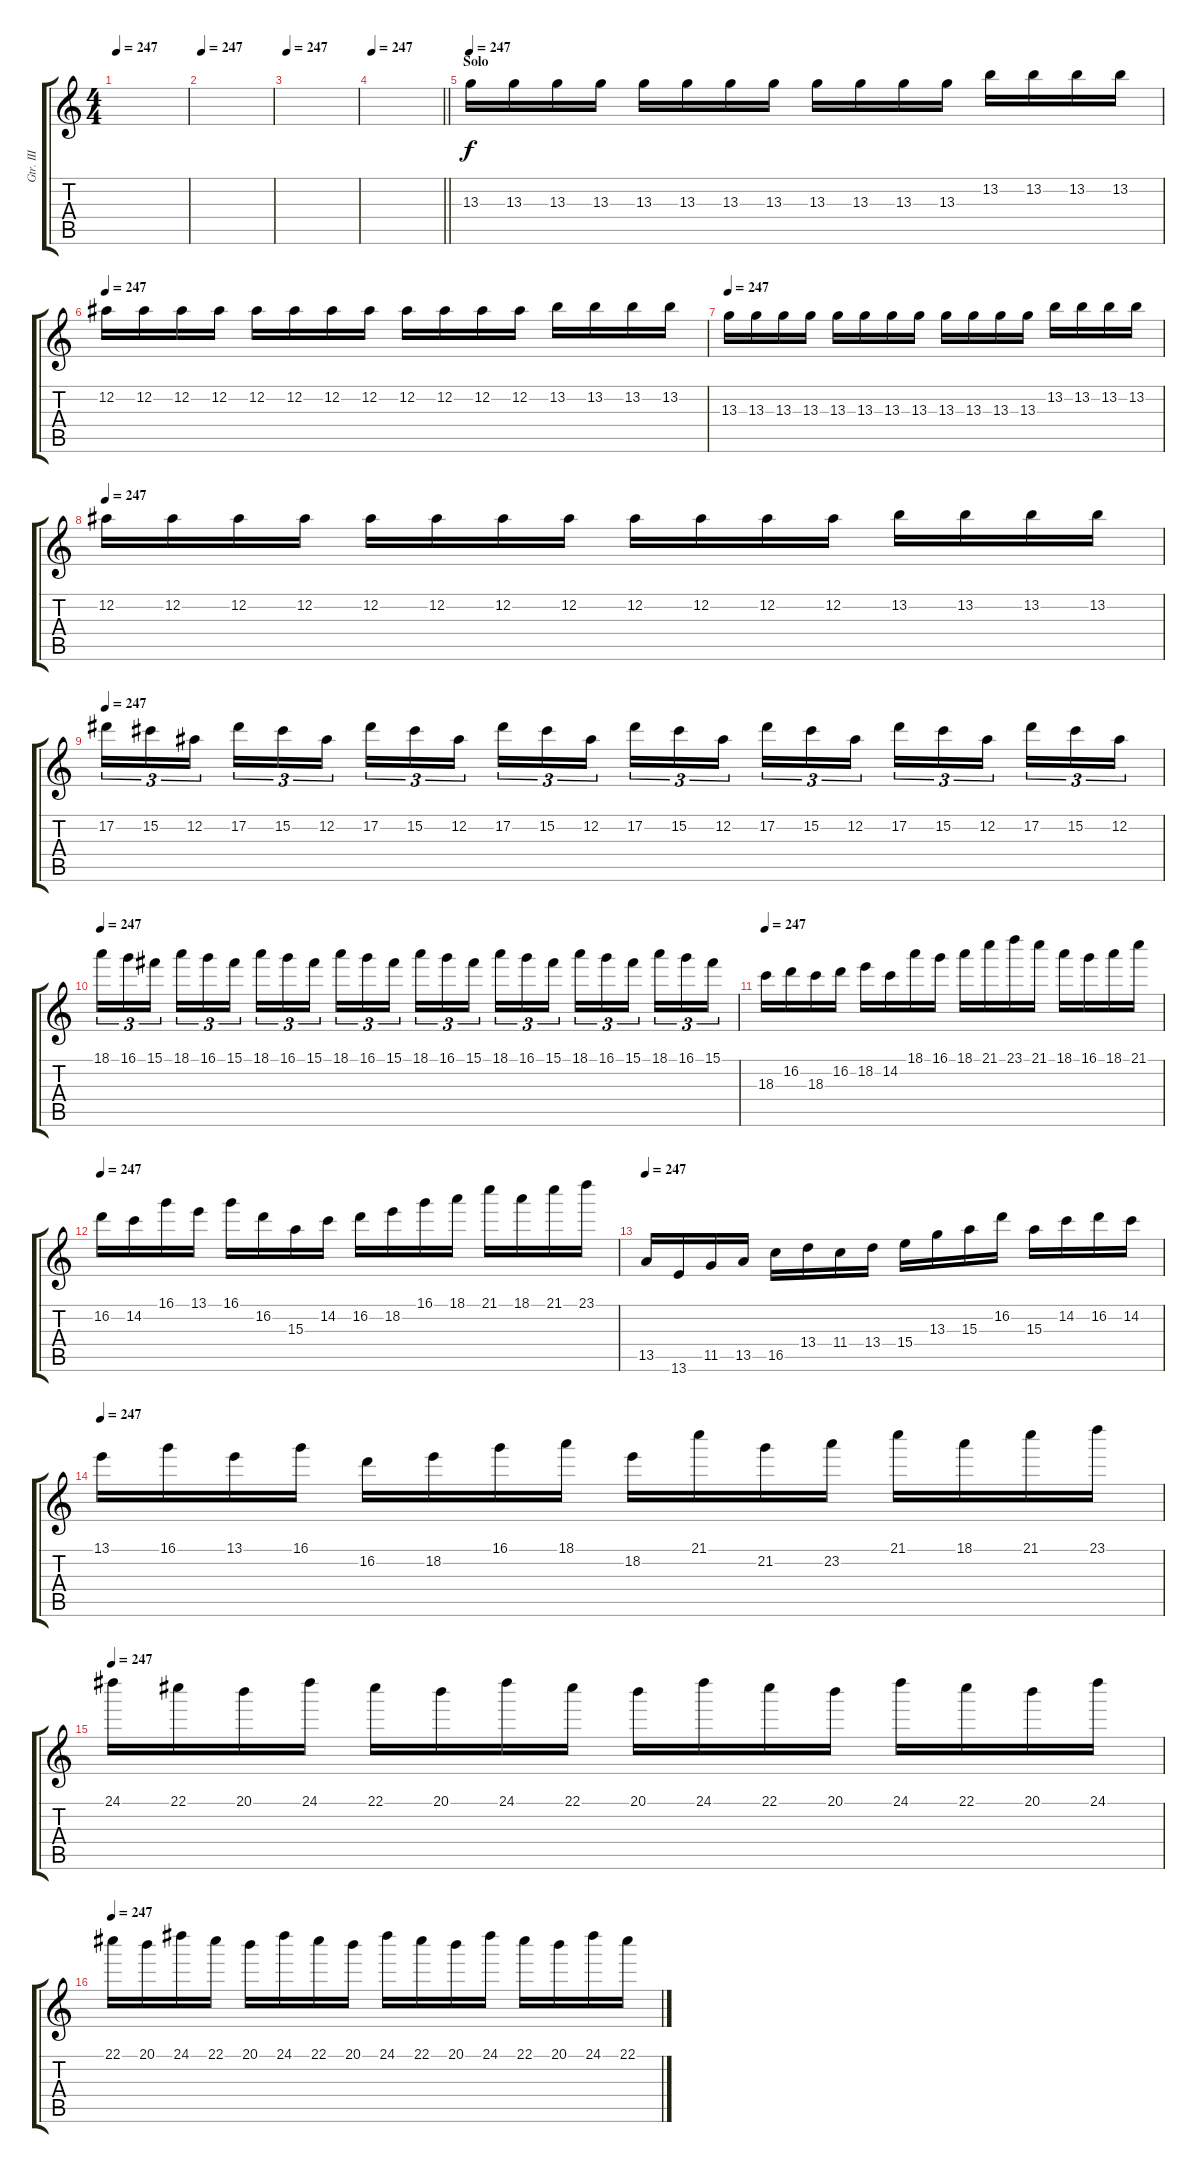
\track ("Gtr. III" "Gtr. III") {instrument distortionguitar}
\staff {score tabs}
\tuning (Eb4 Bb3 Gb3 Db3 Ab2 Eb2) {hide}
\ts (4 4)
\tempo 247
\clef g2
\ks c
|
\tempo 247
|
\tempo 247
|
\tempo 247
\barLineRight lightlight
|
\section ("" "Solo")
\tempo 247
13.3.16 13.3.16 13.3.16 13.3.16 13.3.16 13.3.16 13.3.16 13.3.16 13.3.16 13.3.16 13.3.16 13.3.16 13.2.16 13.2.16 13.2.16 13.2.16 |
\tempo 247
12.2.16 12.2.16 12.2.16 12.2.16 12.2.16 12.2.16 12.2.16 12.2.16 12.2.16 12.2.16 12.2.16 12.2.16 13.2.16 13.2.16 13.2.16 13.2.16 |
\tempo 247
13.3.16 13.3.16 13.3.16 13.3.16 13.3.16 13.3.16 13.3.16 13.3.16 13.3.16 13.3.16 13.3.16 13.3.16 13.2.16 13.2.16 13.2.16 13.2.16 |
\tempo 247
12.2.16 12.2.16 12.2.16 12.2.16 12.2.16 12.2.16 12.2.16 12.2.16 12.2.16 12.2.16 12.2.16 12.2.16 13.2.16 13.2.16 13.2.16 13.2.16 |
\tempo 247
17.2.16{tu (3 2)} 15.2.16{tu (3 2)} 12.2.16{tu (3 2) beam splitsecondary} 17.2.16{tu (3 2)} 15.2.16{tu (3 2)} 12.2.16{tu (3 2)} 17.2.16{tu (3 2)} 15.2.16{tu (3 2)} 12.2.16{tu (3 2) beam splitsecondary} 17.2.16{tu (3 2)} 15.2.16{tu (3 2)} 12.2.16{tu (3 2)} 17.2.16{tu (3 2)} 15.2.16{tu (3 2)} 12.2.16{tu (3 2) beam splitsecondary} 17.2.16{tu (3 2)} 15.2.16{tu (3 2)} 12.2.16{tu (3 2)} 17.2.16{tu (3 2)} 15.2.16{tu (3 2)} 12.2.16{tu (3 2) beam splitsecondary} 17.2.16{tu (3 2)} 15.2.16{tu (3 2)} 12.2.16{tu (3 2)} |
\tempo 247
18.1.16{tu (3 2)} 16.1.16{tu (3 2)} 15.1.16{tu (3 2) beam splitsecondary} 18.1.16{tu (3 2)} 16.1.16{tu (3 2)} 15.1.16{tu (3 2)} 18.1.16{tu (3 2)} 16.1.16{tu (3 2)} 15.1.16{tu (3 2) beam splitsecondary} 18.1.16{tu (3 2)} 16.1.16{tu (3 2)} 15.1.16{tu (3 2)} 18.1.16{tu (3 2)} 16.1.16{tu (3 2)} 15.1.16{tu (3 2) beam splitsecondary} 18.1.16{tu (3 2)} 16.1.16{tu (3 2)} 15.1.16{tu (3 2)} 18.1.16{tu (3 2)} 16.1.16{tu (3 2)} 15.1.16{tu (3 2) beam splitsecondary} 18.1.16{tu (3 2)} 16.1.16{tu (3 2)} 15.1.16{tu (3 2)} |
\tempo 247
18.3.16 16.2.16 18.3.16 16.2.16 18.2.16 14.2.16 18.1.16 16.1.16 18.1.16 21.1.16 23.1.16 21.1.16 18.1.16 16.1.16 18.1.16 21.1.16 |
\tempo 247
16.2.16 14.2.16 16.1.16 13.1.16 16.1.16 16.2.16 15.3.16 14.2.16 16.2.16 18.2.16 16.1.16 18.1.16 21.1.16 18.1.16 21.1.16 23.1.16 |
\tempo 247
13.5.16 13.6.16 11.5.16 13.5.16 16.5.16 13.4.16 11.4.16 13.4.16 15.4.16 13.3.16 15.3.16 16.2.16 15.3.16 14.2.16 16.2.16 14.2.16 |
\tempo 247
13.1.16 16.1.16 13.1.16 16.1.16 16.2.16 18.2.16 16.1.16 18.1.16 18.2.16 21.1.16 21.2.16 23.2.16 21.1.16 18.1.16 21.1.16 23.1.16 |
\tempo 247
24.1.16 22.1.16 20.1.16 24.1.16 22.1.16 20.1.16 24.1.16 22.1.16 20.1.16 24.1.16 22.1.16 20.1.16 24.1.16 22.1.16 20.1.16 24.1.16 |
\tempo 247
22.1.16 20.1.16 24.1.16 22.1.16 20.1.16 24.1.16 22.1.16 20.1.16 24.1.16 22.1.16 20.1.16 24.1.16 22.1.16 20.1.16 24.1.16 22.1.16
